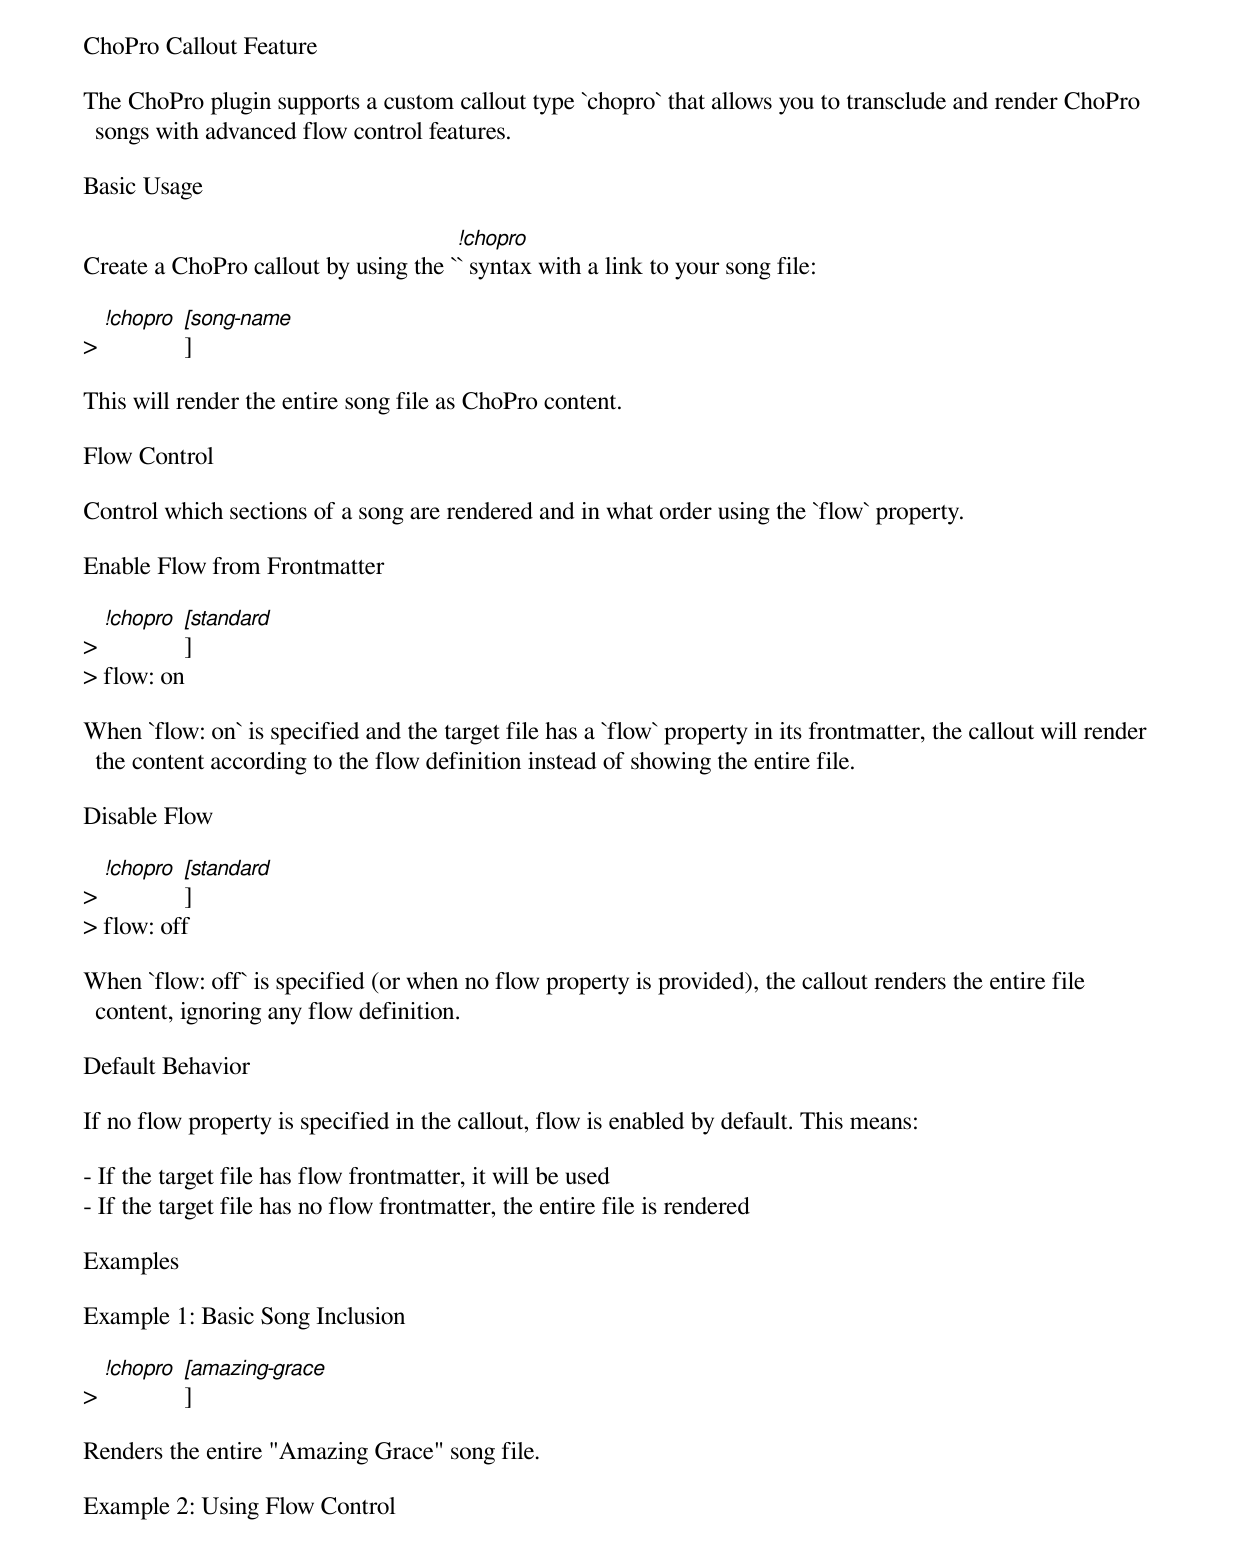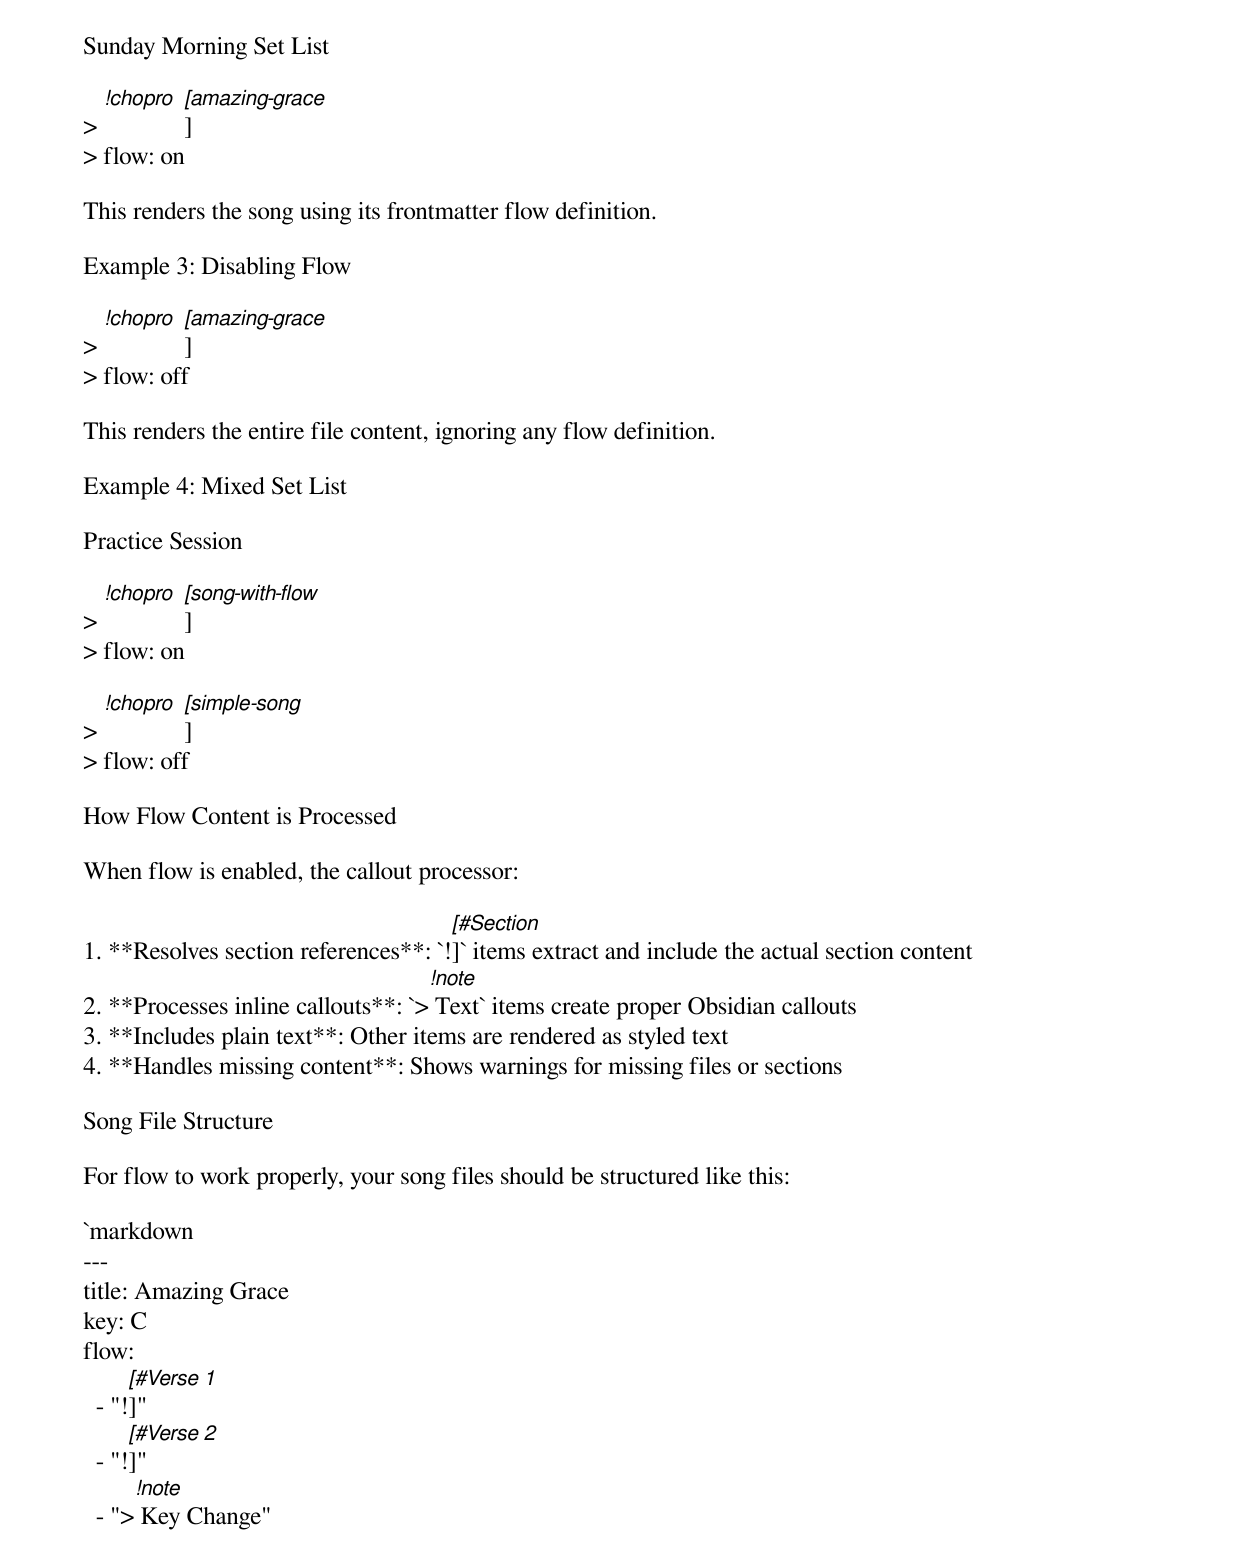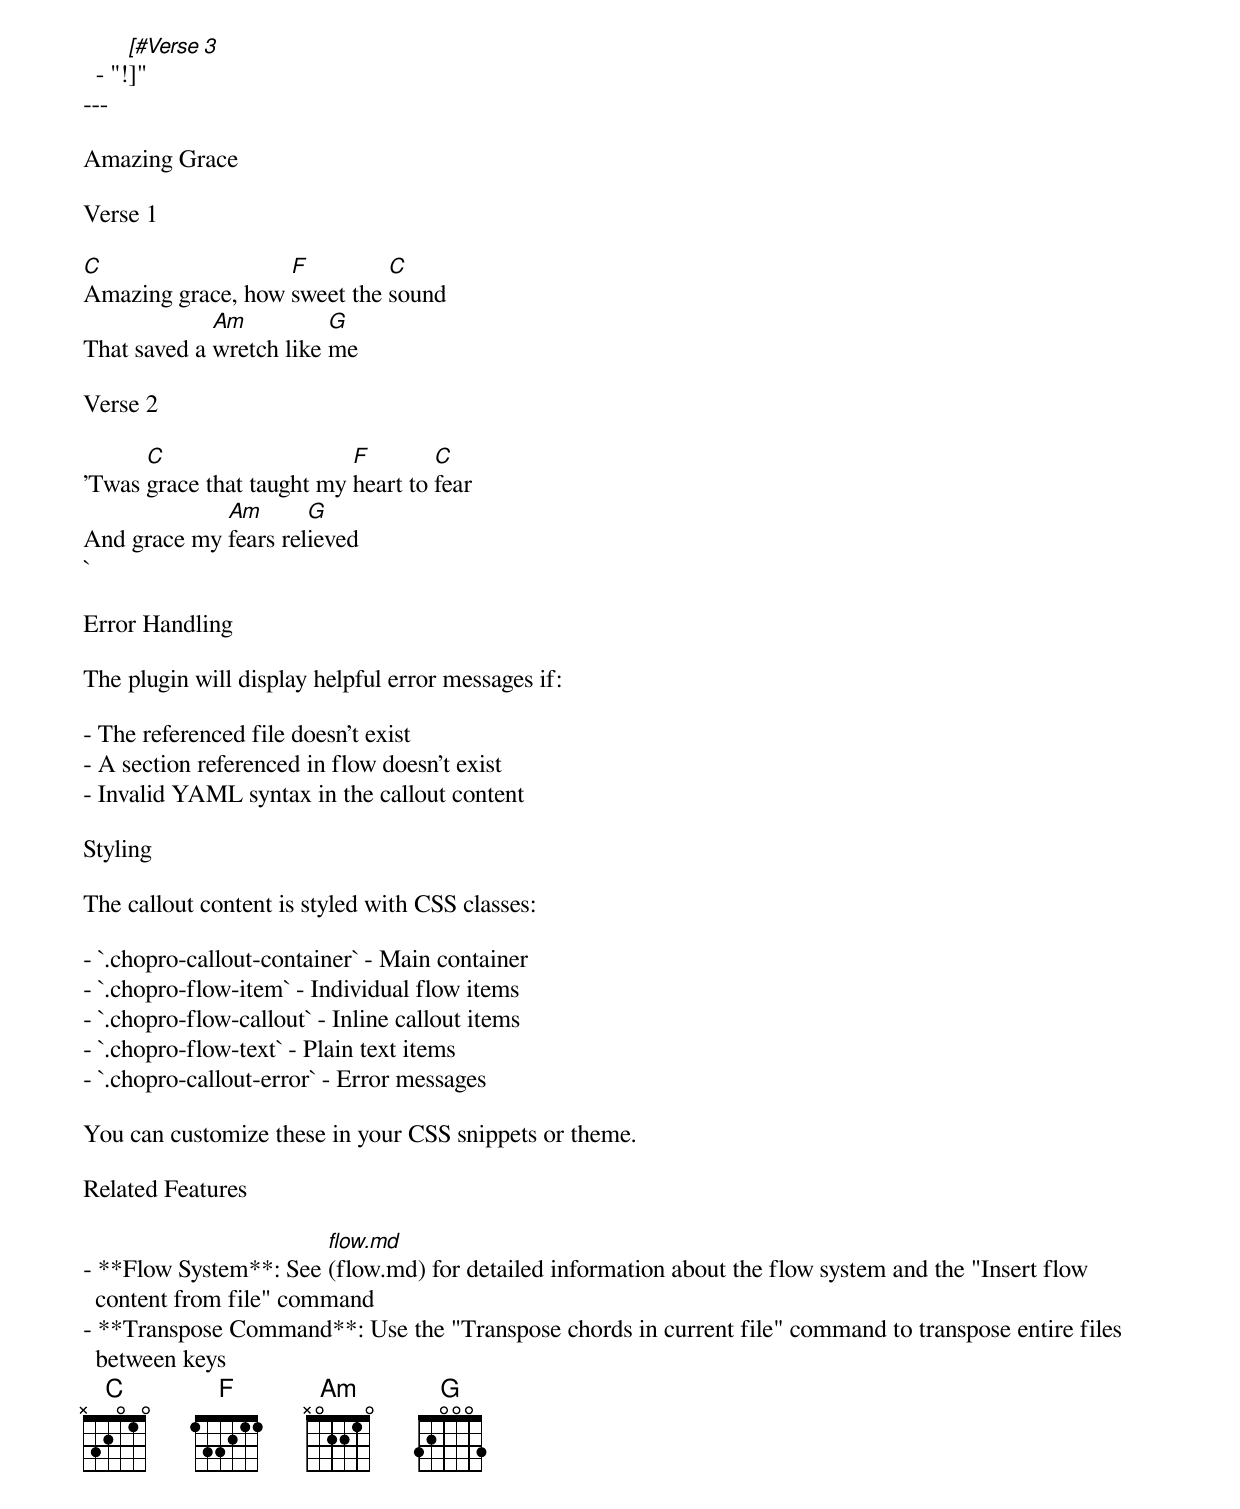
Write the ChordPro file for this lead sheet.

ChoPro Callout Feature

The ChoPro plugin supports a custom callout type `chopro` that allows you to transclude and render ChoPro songs with advanced flow control features.

Basic Usage

Create a ChoPro callout by using the `[!chopro]` syntax with a link to your song file:

> [!chopro] [[song-name]]

This will render the entire song file as ChoPro content.

Flow Control

Control which sections of a song are rendered and in what order using the `flow` property.

Enable Flow from Frontmatter

> [!chopro] [[standard]]
> flow: on

When `flow: on` is specified and the target file has a `flow` property in its frontmatter, the callout will render the content according to the flow definition instead of showing the entire file.

Disable Flow

> [!chopro] [[standard]]
> flow: off

When `flow: off` is specified (or when no flow property is provided), the callout renders the entire file content, ignoring any flow definition.

Default Behavior

If no flow property is specified in the callout, flow is enabled by default. This means:

- If the target file has flow frontmatter, it will be used
- If the target file has no flow frontmatter, the entire file is rendered

Examples

Example 1: Basic Song Inclusion

> [!chopro] [[amazing-grace]]

Renders the entire "Amazing Grace" song file.

Example 2: Using Flow Control

Sunday Morning Set List

> [!chopro] [[amazing-grace]]
> flow: on

This renders the song using its frontmatter flow definition.

Example 3: Disabling Flow

> [!chopro] [[amazing-grace]]
> flow: off

This renders the entire file content, ignoring any flow definition.

Example 4: Mixed Set List

Practice Session

> [!chopro] [[song-with-flow]]
> flow: on

> [!chopro] [[simple-song]]
> flow: off

How Flow Content is Processed

When flow is enabled, the callout processor:

1. **Resolves section references**: `![[#Section]]` items extract and include the actual section content
2. **Processes inline callouts**: `>[!note] Text` items create proper Obsidian callouts
3. **Includes plain text**: Other items are rendered as styled text
4. **Handles missing content**: Shows warnings for missing files or sections

Song File Structure

For flow to work properly, your song files should be structured like this:

`markdown
---
title: Amazing Grace
key: C
flow:
  - "![[#Verse 1]]"
  - "![[#Verse 2]]"
  - ">[!note] Key Change"
  - "![[#Verse 3]]"
---

Amazing Grace

Verse 1

[C]Amazing grace, how [F]sweet the [C]sound
That saved a [Am]wretch like [G]me

Verse 2

'Twas [C]grace that taught my [F]heart to [C]fear
And grace my [Am]fears rel[G]ieved
`

Error Handling

The plugin will display helpful error messages if:

- The referenced file doesn't exist
- A section referenced in flow doesn't exist
- Invalid YAML syntax in the callout content

Styling

The callout content is styled with CSS classes:

- `.chopro-callout-container` - Main container
- `.chopro-flow-item` - Individual flow items
- `.chopro-flow-callout` - Inline callout items
- `.chopro-flow-text` - Plain text items
- `.chopro-callout-error` - Error messages

You can customize these in your CSS snippets or theme.

Related Features

- **Flow System**: See [flow.md](flow.md) for detailed information about the flow system and the "Insert flow content from file" command
- **Transpose Command**: Use the "Transpose chords in current file" command to transpose entire files between keys
